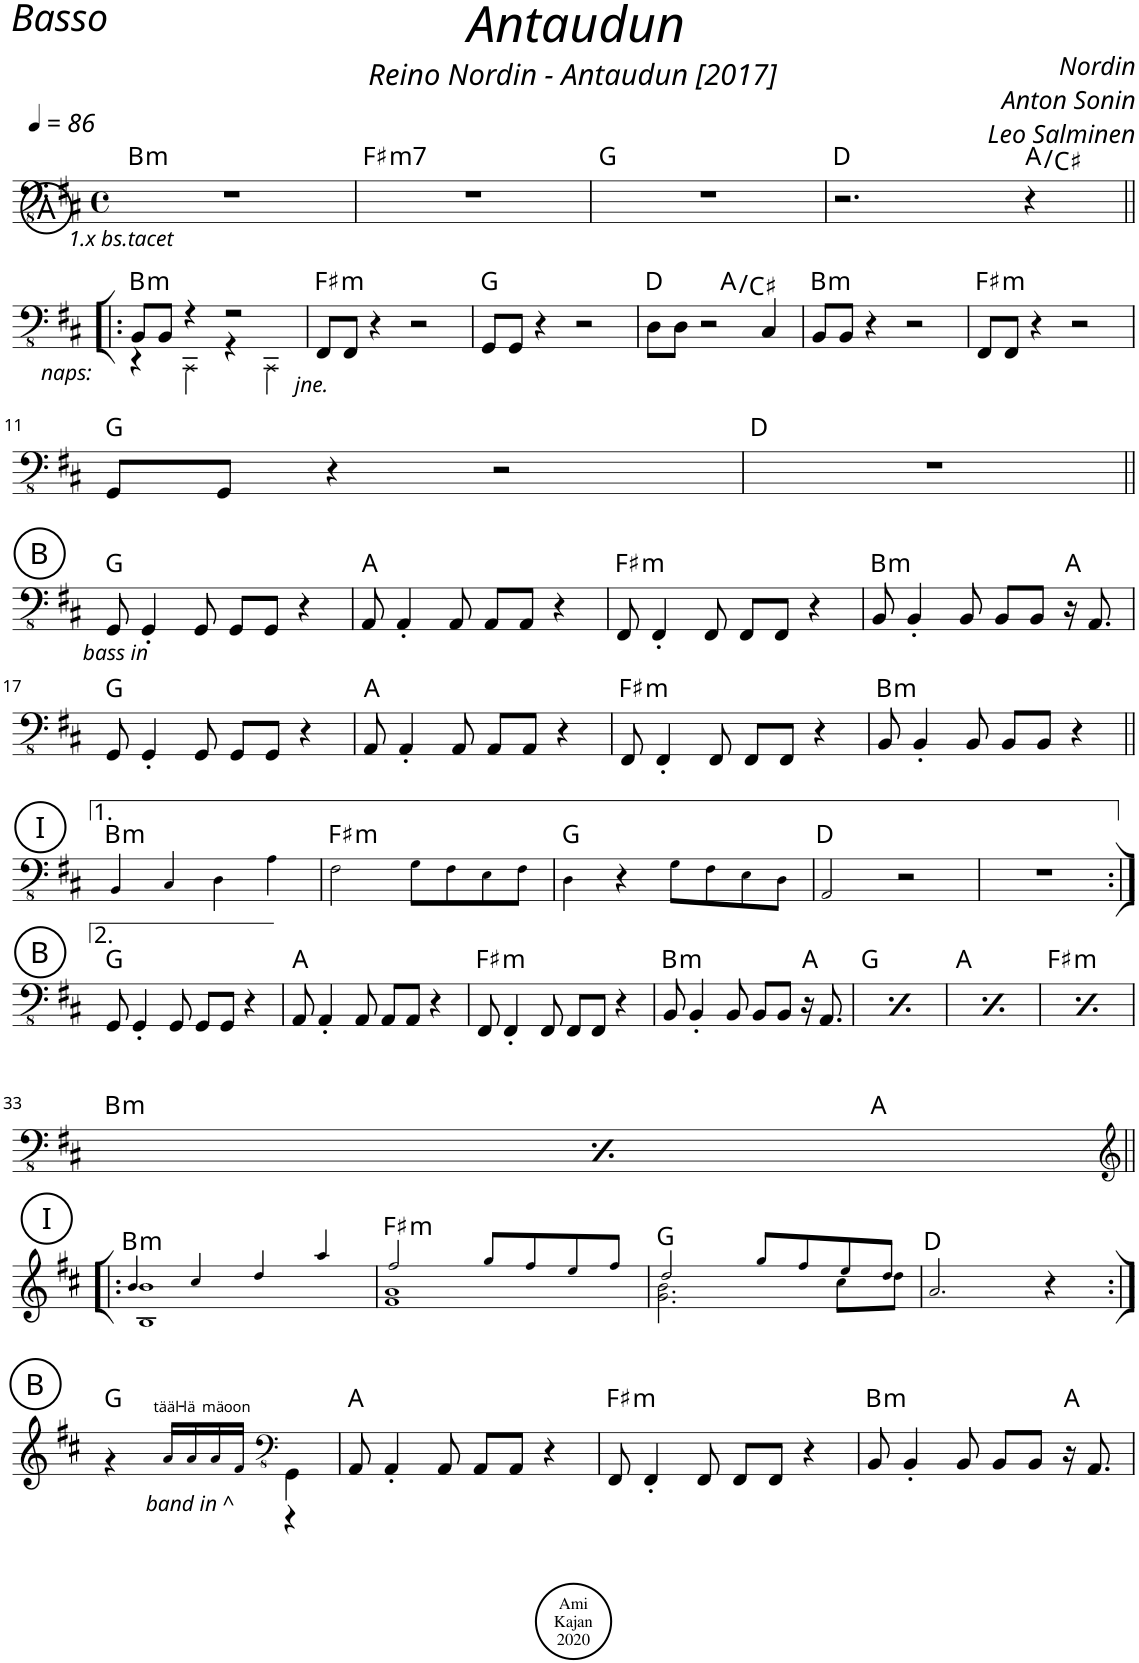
**kern	**text	**harte
*part1	*part1	*part1
*staff1	*staff1	*
*I"Piano	*	*
*I'Pno.	*	*
*clefFv4	*	*
*k[f#c#]	*	*
*M4/4	*	*
*met(c)	*	*
*MM86	*	*
=1	=1	=1
!	!	!LO:H:kt=m
1r	.	B:min
=2	=2	=2
!	!	!LO:H:kt=m7
1r	.	F#:min7
=3	=3	=3
1r	.	G:maj
=4	=4	=4
2.r	.	D:maj
4r	.	A:maj/3
!!LO:LB:g=z
!!LO:REH:place=s1:a:cj:enc=circle:fs=14:t=A
=5!|:	=5!|:	=5!|:
*^	*	*
!LO:TX:a:i:t=1.x bs.tacet	!	!	!
!LO:TX:b:i:t=naps&colon;	!	!	!
!	!	!	!LO:H:kt=m
8BBB/L	4r	.	B:min
8BBB/J	.	.	.
4r	4CCC#!\	.	.
2r	4r	.	.
!	!LO:TX:b:i:t=jne.	!	!
.	4CCC#!\	.	.
=6	=6	=6	=6
!	!	!	!LO:H:kt=m
*v	*v	*	*
8FFF#/L	.	F#:min
8FFF#/J	.	.
4r	.	.
2r	.	.
=7	=7	=7
8GGG/L	.	G:maj
8GGG/J	.	.
4r	.	.
2r	.	.
=8	=8	=8
8DD\L	.	D:maj
8DD\J	.	.
2r	.	.
4CC#/	.	A:maj/3
=9	=9	=9
!	!	!LO:H:kt=m
8BBB/L	.	B:min
8BBB/J	.	.
4r	.	.
2r	.	.
=10	=10	=10
!	!	!LO:H:kt=m
8FFF#/L	.	F#:min
8FFF#/J	.	.
4r	.	.
2r	.	.
!!LO:LB:g=z
=11	=11	=11
8GGG/L	.	G:maj
8GGG/J	.	.
4r	.	.
2r	.	.
=12	=12	=12
1r	.	D:maj
!!LO:LB:g=z
!!LO:REH:place=s1:a:cj:enc=circle:fs=14:t=B
=13||	=13||	=13||
!LO:TX:b:i:t=bass in	!	!
8GGG/	.	G:maj
4GGG'/	.	.
8GGG/	.	.
8GGG/L	.	.
8GGG/J	.	.
4r	.	.
=14	=14	=14
8AAA/	.	A:maj
4AAA'/	.	.
8AAA/	.	.
8AAA/L	.	.
8AAA/J	.	.
4r	.	.
=15	=15	=15
!	!	!LO:H:kt=m
8FFF#/	.	F#:min
4FFF#'/	.	.
8FFF#/	.	.
8FFF#/L	.	.
8FFF#/J	.	.
4r	.	.
=16	=16	=16
!	!	!LO:H:kt=m
8BBB/	.	B:min
4BBB'/	.	.
8BBB/	.	.
8BBB/L	.	.
8BBB/J	.	.
16r	.	A:maj
8.AAA/	.	.
!!LO:LB:g=z
=17	=17	=17
8GGG/	.	G:maj
4GGG'/	.	.
8GGG/	.	.
8GGG/L	.	.
8GGG/J	.	.
4r	.	.
=18	=18	=18
8AAA/	.	A:maj
4AAA'/	.	.
8AAA/	.	.
8AAA/L	.	.
8AAA/J	.	.
4r	.	.
=19	=19	=19
!	!	!LO:H:kt=m
8FFF#/	.	F#:min
4FFF#'/	.	.
8FFF#/	.	.
8FFF#/L	.	.
8FFF#/J	.	.
4r	.	.
=20	=20	=20
!	!	!LO:H:kt=m
8BBB/	.	B:min
4BBB'/	.	.
8BBB/	.	.
8BBB/L	.	.
8BBB/J	.	.
4r	.	.
!!LO:LB:g=z
!!LO:REH:place=s1:a:cj:enc=circle:fs=14:t=I
=21||	=21||	=21||
!	!	!LO:H:kt=m
4BBB!/	.	B:min
4CC#!/	.	.
4DD!\	.	.
4AA!\	.	.
=22	=22	=22
!	!	!LO:H:kt=m
2FF#!\	.	F#:min
8GG!\L	.	.
8FF#!\	.	.
8EE!\	.	.
8FF#!\J	.	.
=23	=23	=23
4DD!\	.	G:maj
4r	.	.
8GG!\L	.	.
8FF#!\	.	.
8EE!\	.	.
8DD!\J	.	.
=24	=24	=24
2AAA!/	.	D:maj
2r	.	.
=25	=25	=25
1r	.	.
!!LO:LB:g=z
!!LO:REH:place=s1:a:cj:enc=circle:fs=14:t=B
=26:|!	=26:|!	=26:|!
8GGG/	.	G:maj
4GGG'/	.	.
8GGG/	.	.
8GGG/L	.	.
8GGG/J	.	.
4r	.	.
=27	=27	=27
8AAA/	.	A:maj
4AAA'/	.	.
8AAA/	.	.
8AAA/L	.	.
8AAA/J	.	.
4r	.	.
=28	=28	=28
!	!	!LO:H:kt=m
8FFF#/	.	F#:min
4FFF#'/	.	.
8FFF#/	.	.
8FFF#/L	.	.
8FFF#/J	.	.
4r	.	.
=29	=29	=29
!	!	!LO:H:kt=m
8BBB/	.	B:min
4BBB'/	.	.
8BBB/	.	.
8BBB/L	.	.
8BBB/J	.	.
16r	.	A:maj
8.AAA/	.	.
=30	=30	=30
!	!	!LO:H:kt=m
8BBB/	.	B:min
4BBB'/	.	.
8BBB/	.	.
8BBB/L	.	.
8BBB/J	.	.
16r	.	A:maj
8.AAA/	.	.
=31	=31	=31
!	!	!LO:H:kt=m
8BBB/	.	B:min
4BBB'/	.	.
8BBB/	.	.
8BBB/L	.	.
8BBB/J	.	.
16r	.	A:maj
8.AAA/	.	.
=32	=32	=32
!	!	!LO:H:kt=m
8BBB/	.	B:min
4BBB'/	.	.
8BBB/	.	.
8BBB/L	.	.
8BBB/J	.	.
16r	.	A:maj
8.AAA/	.	.
!!LO:LB:g=z
=33	=33	=33
!	!	!LO:H:kt=m
8BBB/	.	B:min
4BBB'/	.	.
8BBB/	.	.
8BBB/L	.	.
8BBB/J	.	.
16r	.	A:maj
8.AAA/	.	.
!!LO:LB:g=z
!!LO:REH:place=s1:a:cj:enc=circle:fs=14:t=I
=34!|:	=34!|:	=34!|:
*clefG2	*	*
*^	*	*
!	!	!	!LO:H:kt=m
4b!/	1B! 1b!	.	B:min
4cc#!/	.	.	.
4dd!/	.	.	.
4aa!/	.	.	.
=35	=35	=35	=35
!	!	!	!LO:H:kt=m
2ff#!/	1f#! 1a!	.	F#:min
8gg!/L	.	.	.
8ff#!/	.	.	.
8ee!/	.	.	.
8ff#!/J	.	.	.
=36	=36	=36	=36
2dd!/	2.g!\ 2.b!\	.	G:maj
8gg!/L	.	.	.
8ff#!/	.	.	.
8ee!/	8cc#!\L	.	.
8dd!/J	8dd!\J	.	.
*v	*v	*	*
=37	=37	=37
2.a!/	.	D:maj
4r	.	.
!!LO:LB:g=z
!!LO:REH:place=s1:a:cj:enc=circle:fs=14:t=B
=38:|!	=38:|!	=38:|!
*^	*	*
2.ryy	4r	.	G:maj
!	!	!LO:LY:a	!
.	16a!/LL	tääl-	.
!	!	!LO:LY:a	!
.	16a!/	-lä	.
!	!	!LO:LY:a	!
.	16a!/	mä	.
!	!	!LO:LY:a	!
.	16f#!/JJ	oon	.
.	4ryy	.	.
*clefFv4	*	*	*
!LO:TX:b:i:t=band in ^	!	!	!
4GGG\	4r	.	.
*v	*v	*	*
=39	=39	=39
8AAA/	.	A:maj
4AAA'/	.	.
8AAA/	.	.
8AAA/L	.	.
8AAA/J	.	.
4r	.	.
=40	=40	=40
!	!	!LO:H:kt=m
8FFF#/	.	F#:min
4FFF#'/	.	.
8FFF#/	.	.
8FFF#/L	.	.
8FFF#/J	.	.
4r	.	.
=41	=41	=41
!	!	!LO:H:kt=m
8BBB/	.	B:min
4BBB'/	.	.
8BBB/	.	.
8BBB/L	.	.
8BBB/J	.	.
16r	.	A:maj
8.AAA/	.	.
=	=	=
*-	*-	*-
